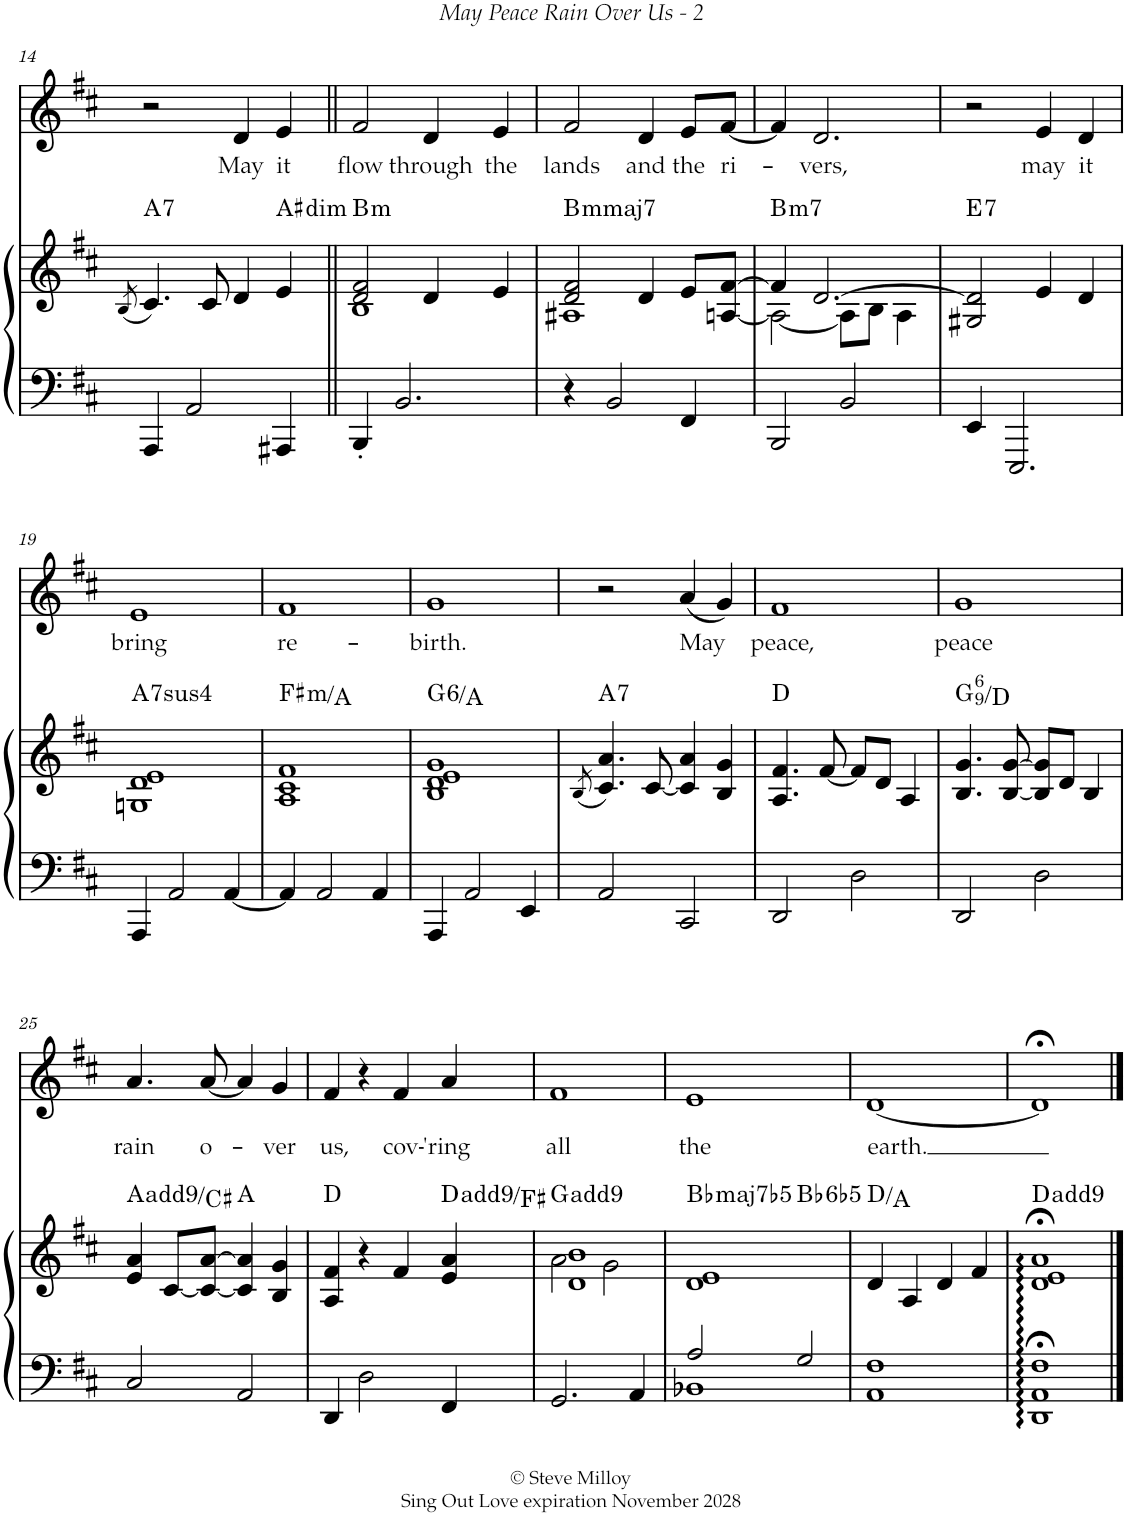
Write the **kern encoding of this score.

**kern	**kern	**harte	**kern	**text
*part2	*part2	*part2	*part1	*part1
*staff3	*staff2	*	*staff1	*staff1
*I"Piano	*	*	*I"Voice	*
*I'Pno	*	*	*	*
!!LO:PB:g=z
*clefF4	*clefG2	*	*clefG2	*
*k[f#c#]	*k[f#c#]	*	*k[f#c#]	*
*D:	*D:	*	*D:	*
*M2/2	*M2/2	*	*M2/2	*
*met(c|)	*met(c|)	*	*met(c|)	*
=14	=14	=14	=14	=14
.	(<8qB/	.	.	.
!	!	!LO:H:kt=7	!	!
4AAA/	4.c#/)	A:7	2r	.
2AA/	.	.	.	.
.	8c#/	.	.	.
!	!	!	!	!LO:LY:b
.	4d/	.	4d/	May
!	!	!LO:H:kt=dim	!	!LO:LY:b
4AAA#X/	4e/	A#:dim	4e/	it
=15||	=15||	=15||	=15||	=15||
*	*^	*	*	*
!	!	!	!LO:H:kt=m	!	!LO:LY:b
4BBB'/	2d/ 2f#/	1B	B:min	2f#/	flow
2.BB/	.	.	.	.	.
!	!	!	!	!	!LO:LY:b
.	4d/	.	.	4d/	through
!	!	!	!	!	!LO:LY:b
.	4e/	.	.	4e/	the
=16	=16	=16	=16	=16	=16
!	!	!	!LO:H:kt=mmaj7	!	!LO:LY:b
4r	2d/ 2f#/	1A#X	B:minmaj7	2f#/	lands
2BB/	.	.	.	.	.
!	!	!	!	!	!LO:LY:b
.	4d/	.	.	4d/	and
!	!	!	!	!	!LO:LY:b
4FF#/	8e/L	.	.	8e/L	the
!	!	!	!	!	!LO:LY:b
.	[<8An/ [>8f#/J	.	.	[<8f#/J	ri-
=17	=17	=17	=17	=17	=17
!	!	!	!LO:H:kt=m7	!	!
2BBB/	4f#/]	2A\_	B:min7	4f#/]	.
!	!	!	!	!	!LO:LY:b
.	[>2.d/	.	.	2.d/	-vers,
2BB/	.	8A\L]	.	.	.
.	.	8B\J	.	.	.
.	.	4A\	.	.	.
=18	=18	=18	=18	=18	=18
!	!	!	!LO:H:kt=7	!	!
*	*v	*v	*	*	*
4EE/	2G#X/ 2d/]	E:7	2r	.
2.EEE/	.	.	.	.
!	!	!	!	!LO:LY:b
.	4e/	.	4e/	may
!	!	!	!	!LO:LY:b
.	4d/	.	4d/	it
!!LO:LB:g=z
=19	=19	=19	=19	=19
!	!	!LO:H:kt=74	!	!LO:LY:b
4AAA/	1Gn 1d 1e	A:sus4(7)	1e	bring
2AA/	.	.	.	.
[<4AA/	.	.	.	.
=20	=20	=20	=20	=20
!	!	!LO:H:kt=m	!	!LO:LY:b
4AA/]	1A 1c# 1f#	F#:min/b3	1f#	re-
2AA/	.	.	.	.
4AA/	.	.	.	.
=21	=21	=21	=21	=21
!	!	!LO:H:kt=6	!	!LO:LY:b
4AAA/	1B 1d 1e 1g	G:maj6/2	1g	-birth.
2AA/	.	.	.	.
4EE/	.	.	.	.
=22	=22	=22	=22	=22
.	(<8qB/	.	.	.
!	!	!LO:H:kt=7	!	!
2AA/	4.c#/ 4.a/)	A:7	2r	.
.	[<8c#/	.	.	.
!	!	!	!	!LO:LY:b
2CC#/	4c#/] 4a/	.	(<4a/	May
.	4B/ 4g/	.	4g/)	.
=23	=23	=23	=23	=23
!	!	!	!	!LO:LY:b
2DD/	4.A/ 4.f#/	D:maj	1f#	peace,
.	[<8f#/	.	.	.
2D\	8f#/L]	.	.	.
.	8d/J	.	.	.
.	4A/	.	.	.
=24	=24	=24	=24	=24
!	!	!LO:H:kt=6	!	!LO:LY:b
2DD/	4.B/ 4.g/	G:maj6(9)/5	1g	peace
.	[<8B/ [>8g/	.	.	.
2D\	8B/] 8g/]L	.	.	.
.	8d/J	.	.	.
.	4B/	.	.	.
!!LO:LB:g=z
=25	=25	=25	=25	=25
!	!	!	!	!LO:LY:b
2C#/	4e/ 4a/	A:maj(9)/3	4.a/	rain
.	[<8c#/L	.	.	.
!	!	!	!	!LO:LY:b
.	8c#/_ [>8a/J	.	[<8a/	o-
2AA/	4c#/] 4a/]	A:maj	4a/]	.
!	!	!	!	!LO:LY:b
.	4B/ 4g/	.	4g/	-ver
=26	=26	=26	=26	=26
!	!	!	!	!LO:LY:b
4DD/	4A/ 4f#/	D:maj	4f#/	us,
2D\	4r	.	4r	.
!	!	!	!	!LO:LY:b
.	4f#/	.	4f#/	cov-
!	!	!	!	!LO:LY:b
4FF#/	4e/ 4a/	D:maj(9)/3	4a/	-'ring
=27	=27	=27	=27	=27
*	*^	*	*	*
!	!	!	!	!	!LO:LY:b
2.GG/	1d 1b	2a\	G:maj(9)	1f#	all
.	.	2g\	.	.	.
4AA/	.	.	.	.	.
=28	=28	=28	=28	=28	=28
*^	*	*	*	*	*
!	!	!	!	!LO:H:kt=maj7	!	!LO:LY:b
2A/	1BB-X	1d 1e	2ryy	Bb:(3,b5,7)	1e	the
!	!	!	!	!LO:H:kt=6	!	!
2G/	.	.	2ryy	Bb:(3,b5,6)	.	.
*v	*v	*	*	*	*	*
=29	=29	=29	=29	=29	=29
!	!	!	!	!	!LO:LY:b
*	*v	*v	*	*	*
1AA 1F#	4d/	D:maj/5	[<1d	earth.
.	4A/	.	.	.
.	4d/	.	.	.
.	4f#/	.	.	.
=30	=30	=30	=30	=30
1DD::;< 1AA::;< 1F#::;<	1d::;< 1e::;< 1a::;<	D:maj(9)	1d;<]	.
==	==	==	==	==
*-	*-	*-	*-	*-
